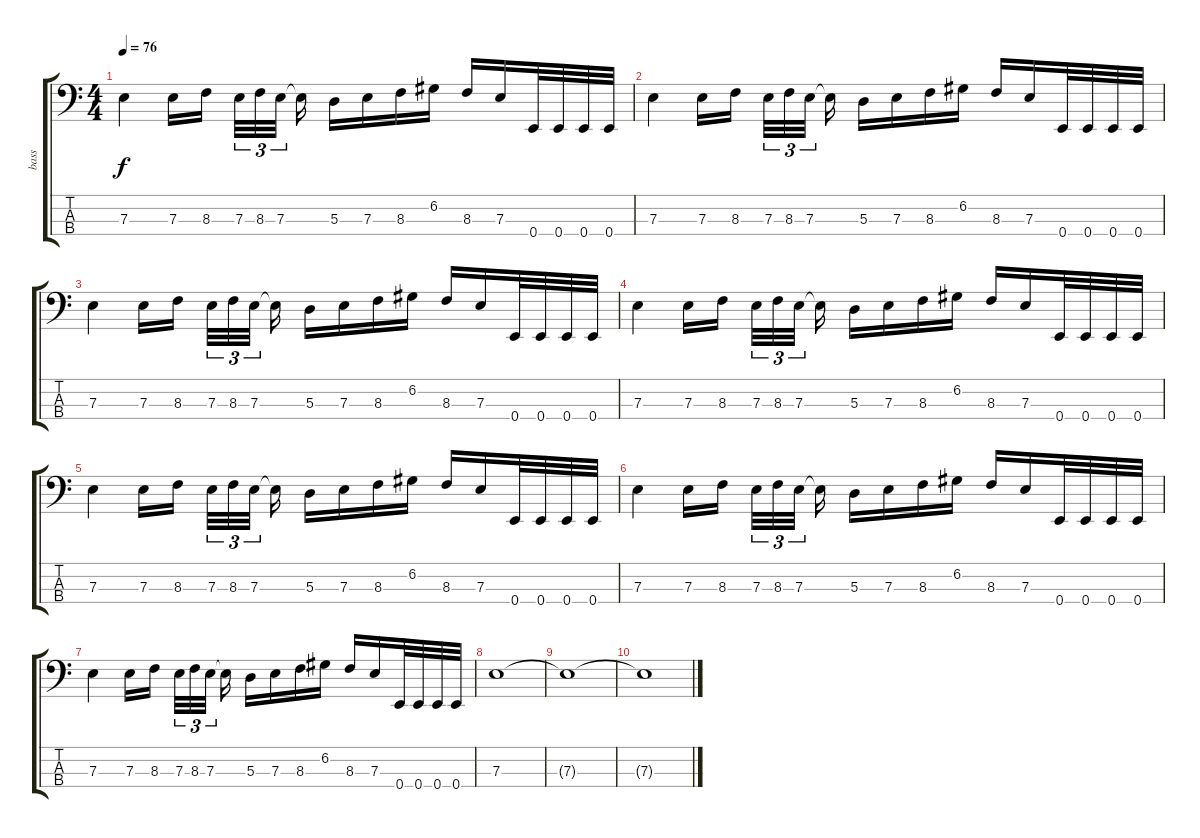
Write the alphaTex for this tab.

\track ("bass" "bass") {instrument electricbassfinger}
\staff {score tabs}
\tuning (G2 D2 A1 E1) {hide}
\ts (4 4)
\tempo 76
\clef f4
\ks c
7.3.4{dy f} 7.3.16 8.3.16 7.3.32{tu (3 2)} 8.3.32{tu (3 2)} 7.3.32{tu (3 2)} 7.3{t}.16 5.3.16 7.3.16 8.3.16 6.2.16 8.3.16 7.3.16 0.4.32 0.4.32 0.4.32 0.4.32 |
7.3.4 7.3.16 8.3.16 7.3.32{tu (3 2)} 8.3.32{tu (3 2)} 7.3.32{tu (3 2)} 7.3{t}.16 5.3.16 7.3.16 8.3.16 6.2.16 8.3.16 7.3.16 0.4.32 0.4.32 0.4.32 0.4.32 |
7.3.4 7.3.16 8.3.16 7.3.32{tu (3 2)} 8.3.32{tu (3 2)} 7.3.32{tu (3 2)} 7.3{t}.16 5.3.16 7.3.16 8.3.16 6.2.16 8.3.16 7.3.16 0.4.32 0.4.32 0.4.32 0.4.32 |
7.3.4 7.3.16 8.3.16 7.3.32{tu (3 2)} 8.3.32{tu (3 2)} 7.3.32{tu (3 2)} 7.3{t}.16 5.3.16 7.3.16 8.3.16 6.2.16 8.3.16 7.3.16 0.4.32 0.4.32 0.4.32 0.4.32 |
7.3.4 7.3.16 8.3.16 7.3.32{tu (3 2)} 8.3.32{tu (3 2)} 7.3.32{tu (3 2)} 7.3{t}.16 5.3.16 7.3.16 8.3.16 6.2.16 8.3.16 7.3.16 0.4.32 0.4.32 0.4.32 0.4.32 |
7.3.4 7.3.16 8.3.16 7.3.32{tu (3 2)} 8.3.32{tu (3 2)} 7.3.32{tu (3 2)} 7.3{t}.16 5.3.16 7.3.16 8.3.16 6.2.16 8.3.16 7.3.16 0.4.32 0.4.32 0.4.32 0.4.32 |
7.3.4 7.3.16 8.3.16 7.3.32{tu (3 2)} 8.3.32{tu (3 2)} 7.3.32{tu (3 2)} 7.3{t}.16 5.3.16 7.3.16 8.3.16 6.2.16 8.3.16 7.3.16 0.4.32 0.4.32 0.4.32 0.4.32 |
7.3.1 |
7.3{t}.1{volume 0} |
7.3{t}.1
